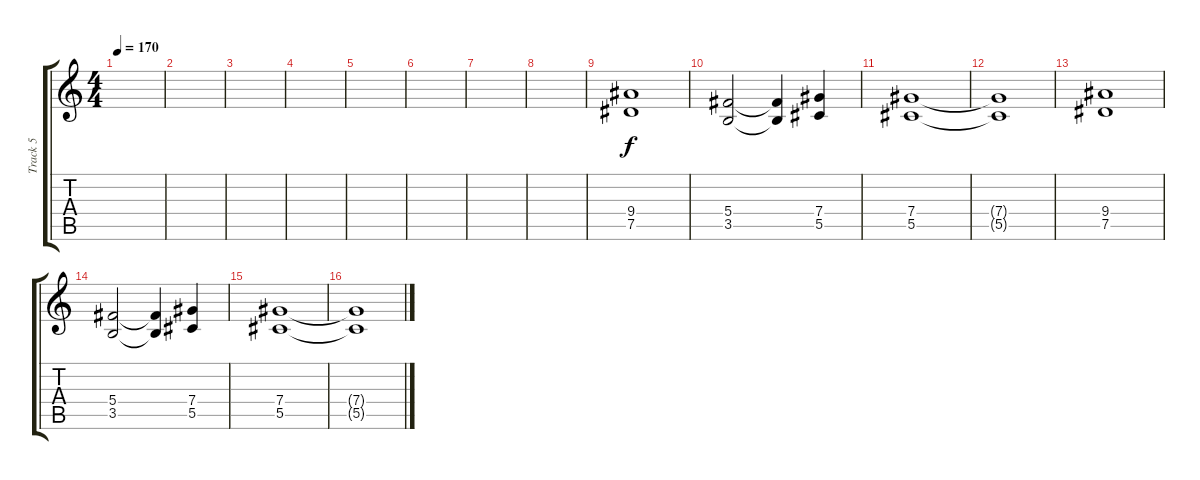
\track ("Track 5" "Track 5") {instrument distortionguitar}
\staff {score tabs}
\tuning (Eb4 Bb3 Gb3 Db3 Ab2 Eb2) {hide}
\ts (4 4)
\tempo 170
\clef g2
\ks c
|
|
|
|
|
|
|
|
(9.4 7.5).1{dy f} |
(5.4 3.5).2 (5.4{t} 3.5{t}).4 (7.4 5.5).4 |
(7.4 5.5).1 |
(7.4{t} 5.5{t}).1 |
(9.4 7.5).1 |
(5.4 3.5).2 (5.4{t} 3.5{t}).4 (7.4 5.5).4 |
(7.4 5.5).1 |
(7.4{t} 5.5{t}).1
